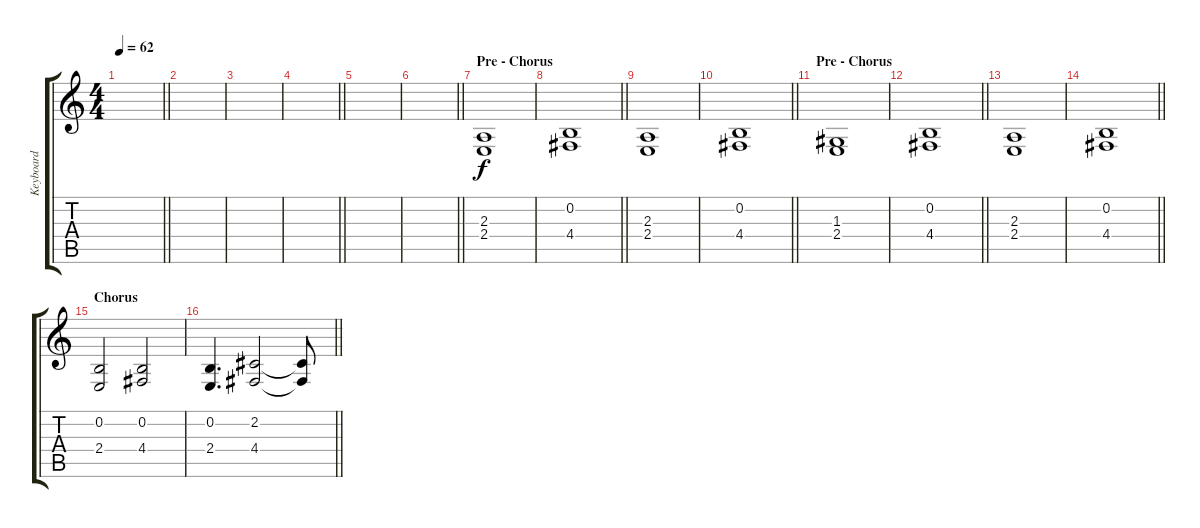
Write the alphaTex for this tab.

\track ("Keyboard" "Keyboard") {instrument stringensemble1}
\staff {score tabs}
\tuning (E4 B3 G3 D3 A2 E2) {hide}
\ts (4 4)
\tempo 62
\clef g2
\barLineRight lightlight
\ks c
|
|
|
\barLineRight lightlight
|
|
\barLineRight lightlight
|
\section ("" "Pre - Chorus")
(2.3 2.4).1 |
\barLineRight lightlight
(0.2 4.4).1 |
(2.3 2.4).1 |
\barLineRight lightlight
(0.2 4.4).1 |
\section ("" "Pre - Chorus")
(1.3 2.4).1 |
\barLineRight lightlight
(0.2 4.4).1 |
(2.3 2.4).1 |
\barLineRight lightlight
(0.2 4.4).1 |
\section ("" "Chorus")
(0.2 2.4).2 (0.2 4.4).2 |
\barLineRight lightlight
(0.2 2.4).4{d} (2.2 4.4).2 (2.2{t} 4.4{t}).8
